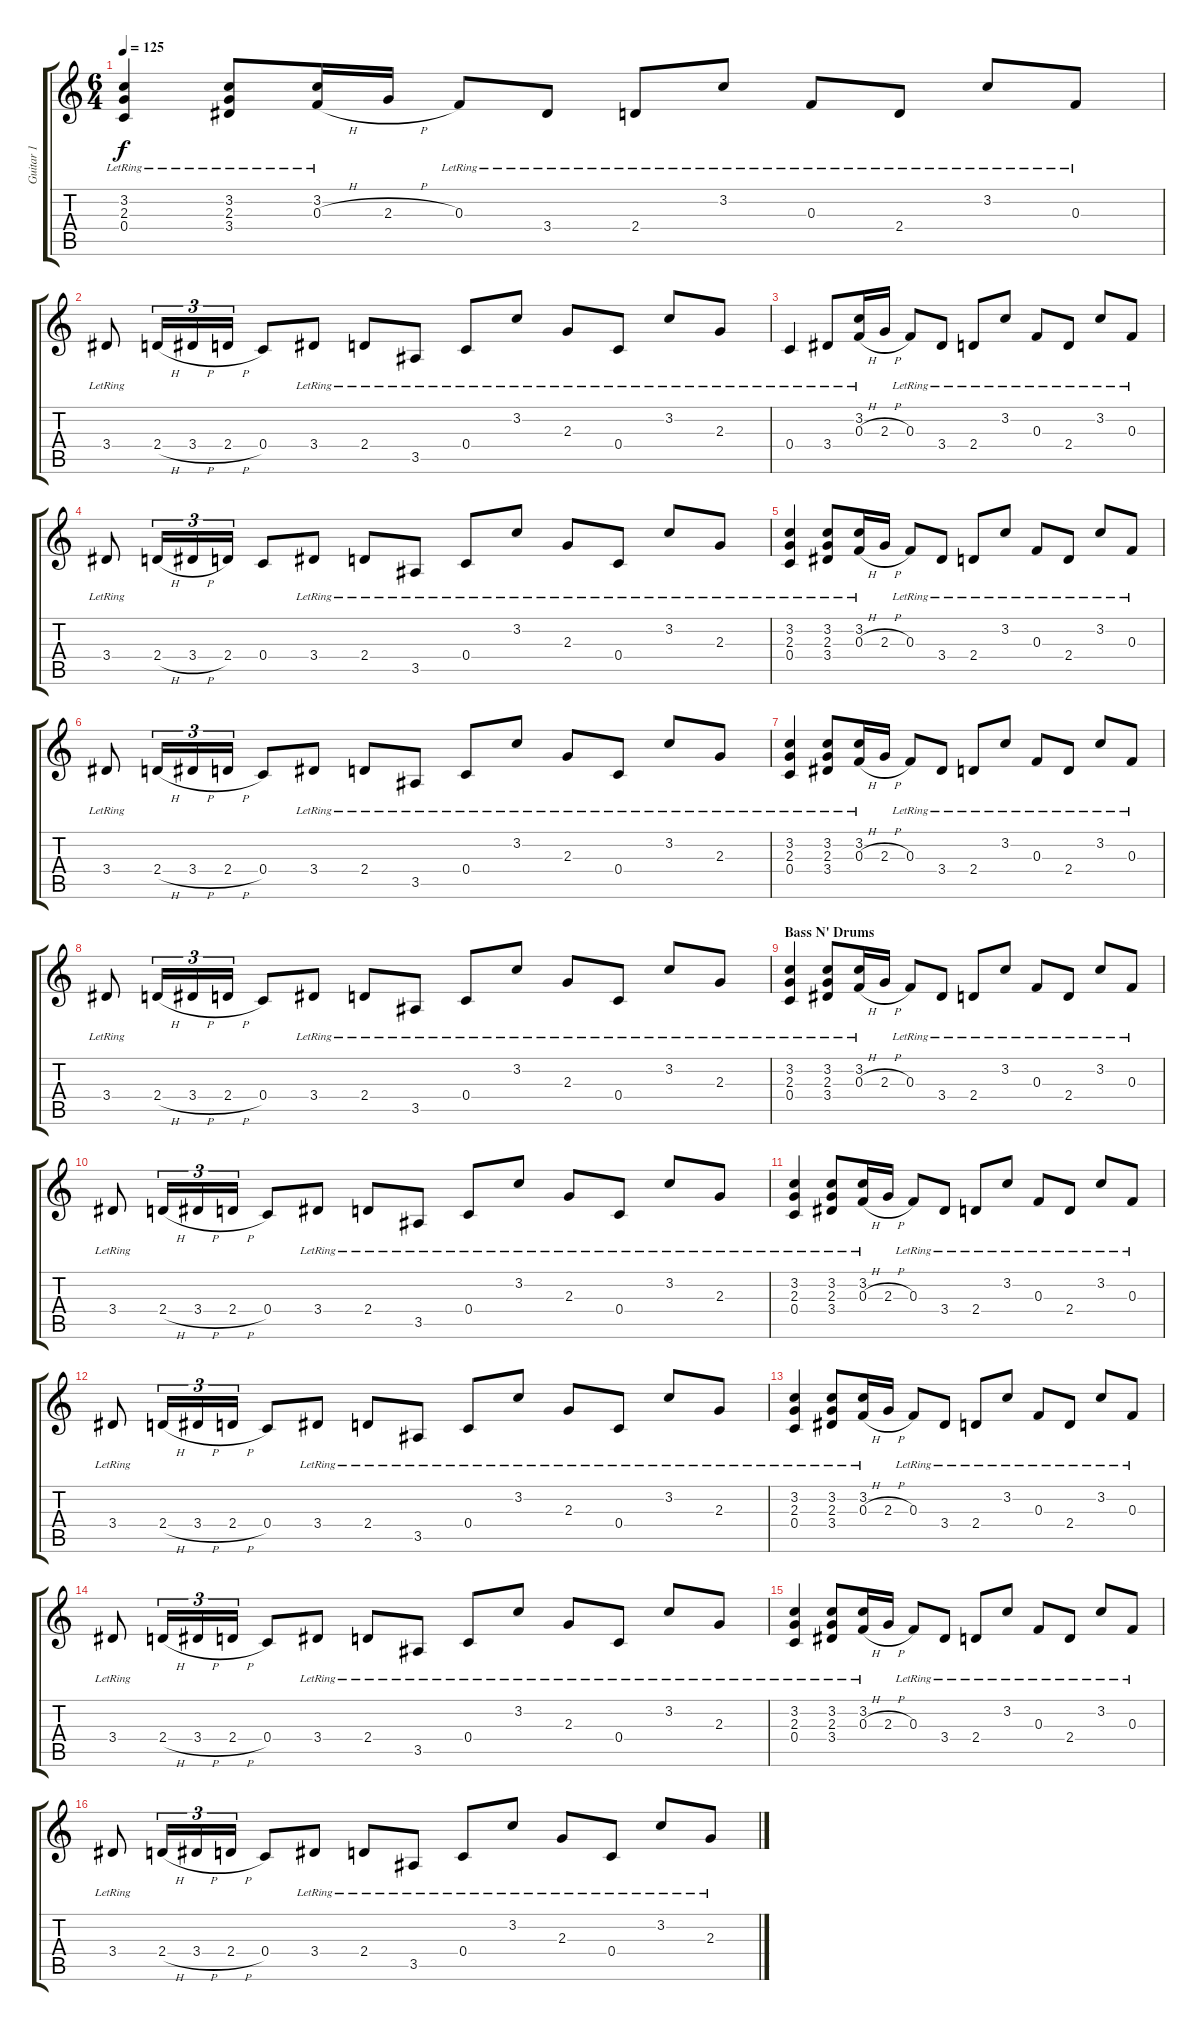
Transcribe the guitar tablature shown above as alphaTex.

\track ("Guitar 1" "Guitar 1") {instrument acousticguitarsteel}
\staff {score tabs}
\tuning (D4 A3 F3 C3 G2 D2) {hide}
\ts (6 4)
\tempo 125
\clef g2
\ks c
(3.2{lr} 2.3{lr} 0.4{lr}).4{dy f instrument acousticguitarsteel} (3.2{lr} 2.3{lr} 3.4{lr}).8 (3.2{lr} 0.3{h}).16 2.3{h}.16 0.3{lr}.8 3.4{lr}.8 2.4{lr}.8 3.2{lr}.8 0.3{lr}.8 2.4{lr}.8 3.2{lr}.8 0.3{lr}.8 |
3.4{lr}.8 2.4{h}.16{tu (3 2)} 3.4{h}.16{tu (3 2)} 2.4{h}.16{tu (3 2)} 0.4.8 3.4{lr}.8 2.4{lr}.8 3.5{lr}.8 0.4{lr}.8 3.2{lr}.8 2.3{lr}.8 0.4{lr}.8 3.2{lr}.8 2.3{lr}.8 |
0.4{lr}.4 3.4{lr}.8 (3.2{lr} 0.3{h}).16 2.3{h}.16 0.3{lr}.8 3.4{lr}.8 2.4{lr}.8 3.2{lr}.8 0.3{lr}.8 2.4{lr}.8 3.2{lr}.8 0.3{lr}.8 |
3.4{lr}.8 2.4{h}.16{tu (3 2)} 3.4{h}.16{tu (3 2)} 2.4.16{tu (3 2)} 0.4.8 3.4{lr}.8 2.4{lr}.8 3.5{lr}.8 0.4{lr}.8 3.2{lr}.8 2.3{lr}.8 0.4{lr}.8 3.2{lr}.8 2.3{lr}.8 |
(3.2{lr} 2.3{lr} 0.4{lr}).4 (3.2{lr} 2.3{lr} 3.4{lr}).8 (3.2{lr} 0.3{h}).16 2.3{h}.16 0.3{lr}.8 3.4{lr}.8 2.4{lr}.8 3.2{lr}.8 0.3{lr}.8 2.4{lr}.8 3.2{lr}.8 0.3{lr}.8 |
3.4{lr}.8 2.4{h}.16{tu (3 2)} 3.4{h}.16{tu (3 2)} 2.4{h}.16{tu (3 2)} 0.4.8 3.4{lr}.8 2.4{lr}.8 3.5{lr}.8 0.4{lr}.8 3.2{lr}.8 2.3{lr}.8 0.4{lr}.8 3.2{lr}.8 2.3{lr}.8 |
(3.2{lr} 2.3{lr} 0.4{lr}).4 (3.2{lr} 2.3{lr} 3.4{lr}).8 (3.2{lr} 0.3{h}).16 2.3{h}.16 0.3{lr}.8 3.4{lr}.8 2.4{lr}.8 3.2{lr}.8 0.3{lr}.8 2.4{lr}.8 3.2{lr}.8 0.3{lr}.8 |
3.4{lr}.8 2.4{h}.16{tu (3 2)} 3.4{h}.16{tu (3 2)} 2.4{h}.16{tu (3 2)} 0.4.8 3.4{lr}.8 2.4{lr}.8 3.5{lr}.8 0.4{lr}.8 3.2{lr}.8 2.3{lr}.8 0.4{lr}.8 3.2{lr}.8 2.3{lr}.8 |
\section ("" "Bass N' Drums")
(3.2{lr} 2.3{lr} 0.4{lr}).4 (3.2{lr} 2.3{lr} 3.4{lr}).8 (3.2{lr} 0.3{h}).16 2.3{h}.16 0.3{lr}.8 3.4{lr}.8 2.4{lr}.8 3.2{lr}.8 0.3{lr}.8 2.4{lr}.8 3.2{lr}.8 0.3{lr}.8 |
3.4{lr}.8 2.4{h}.16{tu (3 2)} 3.4{h}.16{tu (3 2)} 2.4{h}.16{tu (3 2)} 0.4.8 3.4{lr}.8 2.4{lr}.8 3.5{lr}.8 0.4{lr}.8 3.2{lr}.8 2.3{lr}.8 0.4{lr}.8 3.2{lr}.8 2.3{lr}.8 |
(3.2{lr} 2.3{lr} 0.4{lr}).4 (3.2{lr} 2.3{lr} 3.4{lr}).8 (3.2{lr} 0.3{h}).16 2.3{h}.16 0.3{lr}.8 3.4{lr}.8 2.4{lr}.8 3.2{lr}.8 0.3{lr}.8 2.4{lr}.8 3.2{lr}.8 0.3{lr}.8 |
3.4{lr}.8 2.4{h}.16{tu (3 2)} 3.4{h}.16{tu (3 2)} 2.4{h}.16{tu (3 2)} 0.4.8 3.4{lr}.8 2.4{lr}.8 3.5{lr}.8 0.4{lr}.8 3.2{lr}.8 2.3{lr}.8 0.4{lr}.8 3.2{lr}.8 2.3{lr}.8 |
(3.2{lr} 2.3{lr} 0.4{lr}).4 (3.2{lr} 2.3{lr} 3.4{lr}).8 (3.2{lr} 0.3{h}).16 2.3{h}.16 0.3{lr}.8 3.4{lr}.8 2.4{lr}.8 3.2{lr}.8 0.3{lr}.8 2.4{lr}.8 3.2{lr}.8 0.3{lr}.8 |
3.4{lr}.8 2.4{h}.16{tu (3 2)} 3.4{h}.16{tu (3 2)} 2.4{h}.16{tu (3 2)} 0.4.8 3.4{lr}.8 2.4{lr}.8 3.5{lr}.8 0.4{lr}.8 3.2{lr}.8 2.3{lr}.8 0.4{lr}.8 3.2{lr}.8 2.3{lr}.8 |
(3.2{lr} 2.3{lr} 0.4{lr}).4 (3.2{lr} 2.3{lr} 3.4{lr}).8 (3.2{lr} 0.3{h}).16 2.3{h}.16 0.3{lr}.8 3.4{lr}.8 2.4{lr}.8 3.2{lr}.8 0.3{lr}.8 2.4{lr}.8 3.2{lr}.8 0.3{lr}.8 |
3.4{lr}.8 2.4{h}.16{tu (3 2)} 3.4{h}.16{tu (3 2)} 2.4{h}.16{tu (3 2)} 0.4.8 3.4{lr}.8 2.4{lr}.8 3.5{lr}.8 0.4{lr}.8 3.2{lr}.8 2.3{lr}.8 0.4{lr}.8 3.2{lr}.8 2.3{lr}.8
